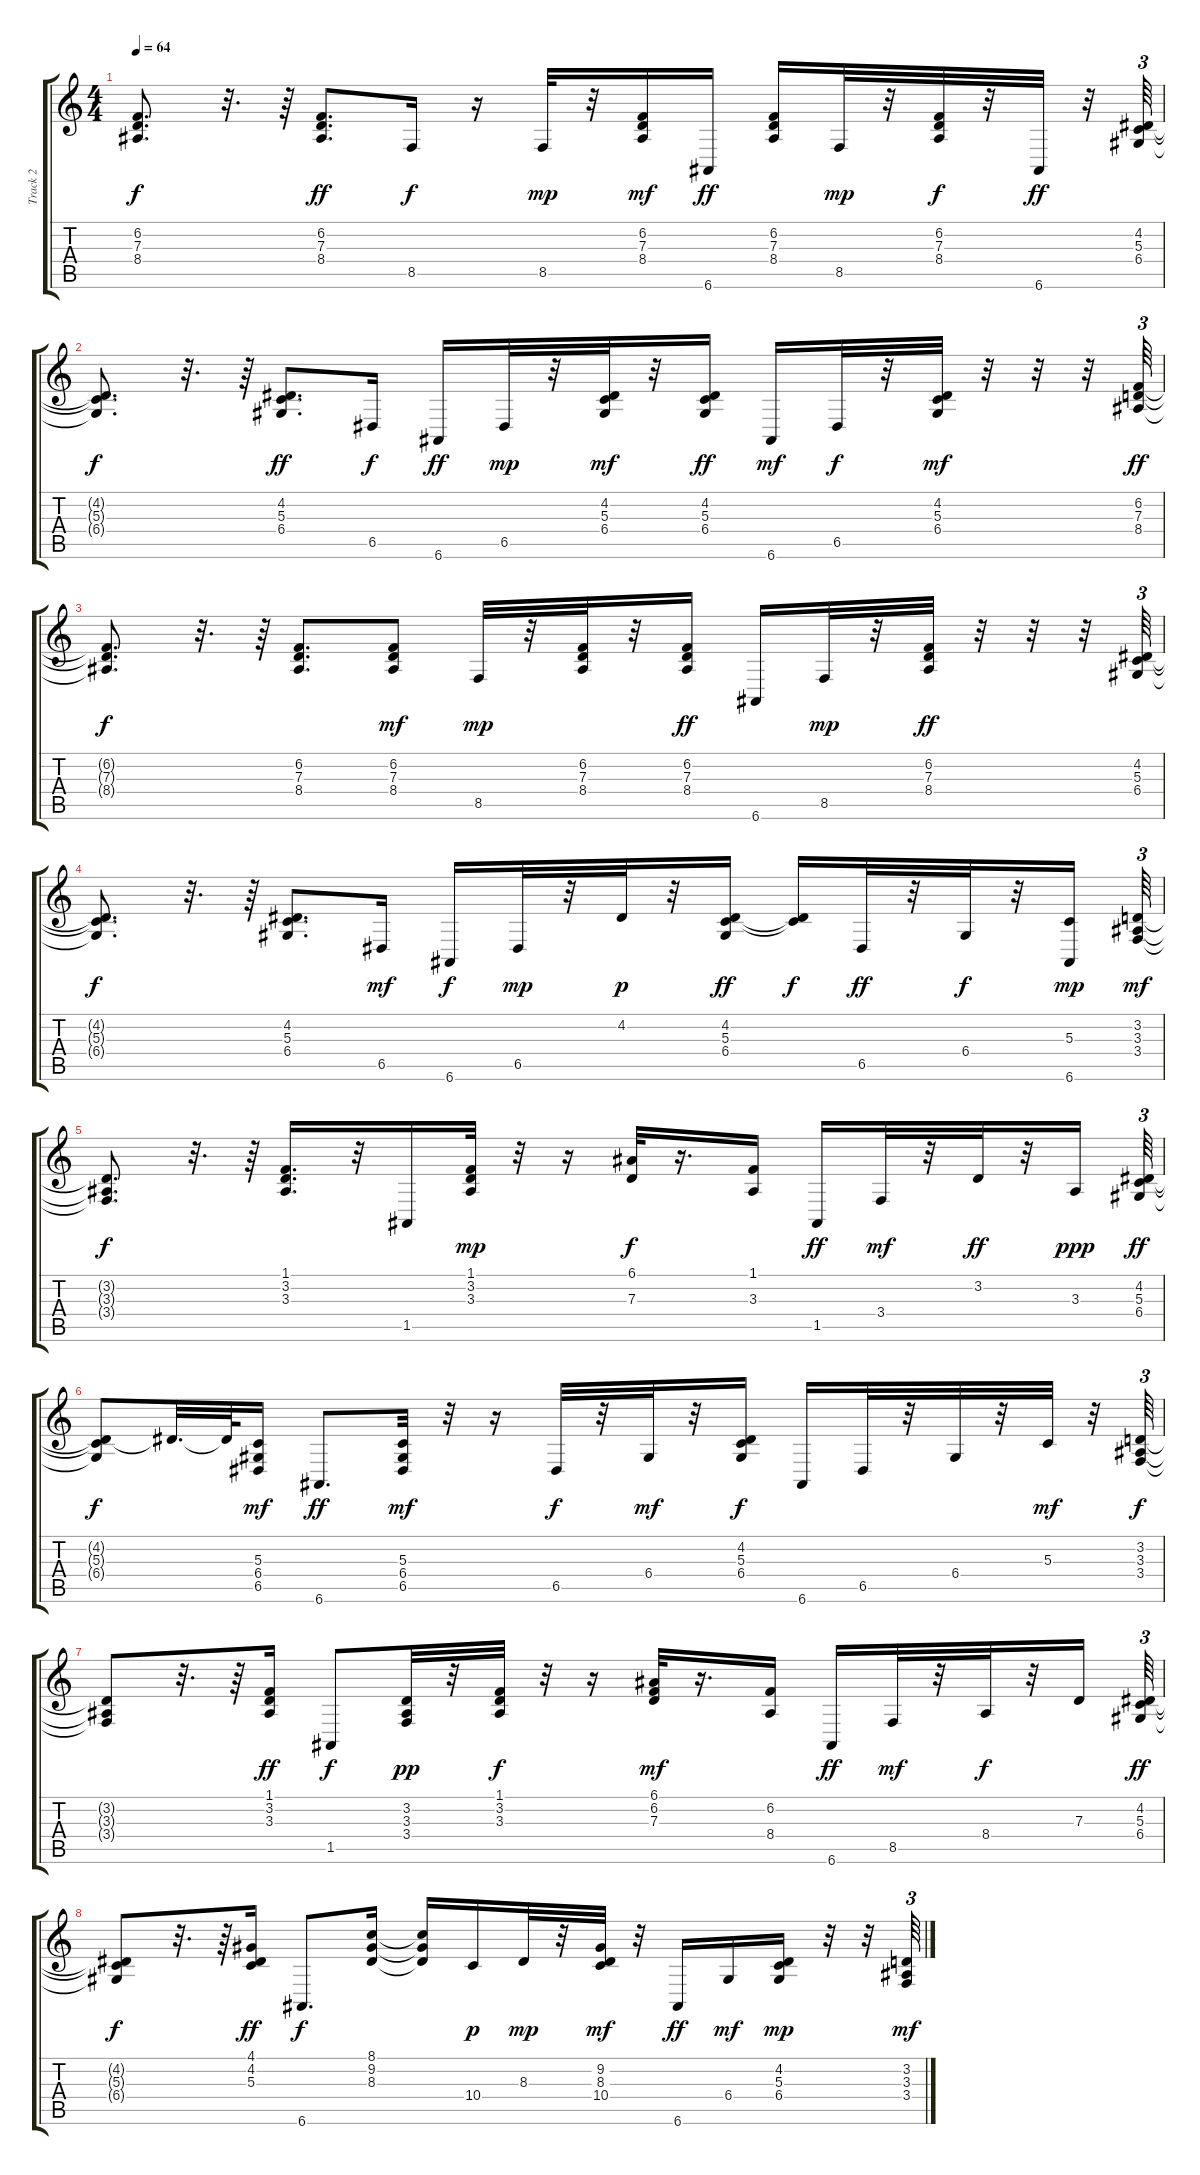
\track ("Track 2" "Track 2") {instrument electricpiano1}
\staff {score tabs}
\tuning (E4 B3 G3 D3 A2 E2) {hide}
\ts (4 4)
\tempo 64
\clef g2
\ks c
(6.2{t} 7.3{t} 8.4{t}).8{d dy f} r.32{d} r.64 (6.2 7.3 8.4).8{d dy ff} 8.5.16{dy f} r.16 8.5.32{dy mp} r.32 (6.2 7.3 8.4).16{dy mf} 6.6.16{dy ff} (6.2 7.3 8.4).16 8.5.32{dy mp} r.32 (6.2 7.3 8.4).32{dy f} r.32 6.6.32{dy ff} r.32 (4.2 5.3 6.4).64{tu (3 2)} |
(4.2{t} 5.3{t} 6.4{t}).8{d dy f} r.32{d} r.64 (4.2 5.3 6.4).8{d dy ff} 6.5.16{dy f} 6.6.16{dy ff} 6.5.32{dy mp} r.32 (4.2 5.3 6.4).32{dy mf} r.32 (4.2 5.3 6.4).16{dy ff} 6.6.16{dy mf} 6.5.32{dy f} r.32 (4.2 5.3 6.4).32{dy mf} r.32 r.32 r.32 (6.2 7.3 8.4).64{tu (3 2) dy ff} |
(6.2{t} 7.3{t} 8.4{t}).8{d dy f} r.32{d} r.64 (6.2 7.3 8.4).8{d} (6.2 7.3 8.4).8{dy mf} 8.5.32{dy mp} r.32 (6.2 7.3 8.4).32 r.32 (6.2 7.3 8.4).16{dy ff} 6.6.16 8.5.32{dy mp} r.32 (6.2 7.3 8.4).32{dy ff} r.32 r.32 r.32 (4.2 5.3 6.4).64{tu (3 2)} |
(4.2{t} 5.3{t} 6.4{t}).8{d dy f} r.32{d} r.64 (4.2 5.3 6.4).8{d} 6.5.16{dy mf} 6.6.16{dy f} 6.5.32{dy mp} r.32 4.2.32{dy p} r.32 (4.2 5.3 6.4).16{dy ff} (4.2{t} 5.3{t}).16{dy f} 6.5.32{dy ff} r.32 6.4.32{dy f} r.32 (5.3 6.6).16{dy mp} (3.2 3.3 3.4).64{tu (3 2) dy mf} |
(3.2{t} 3.3{t} 3.4{t}).8{d dy f} r.32{d} r.64 (1.1 3.2 3.3).16{d} r.32 1.5.16 (1.1 3.2 3.3).32{dy mp} r.32 r.16 (6.1 7.3).32{dy f} r.16{d} (1.1 3.3).16 1.5.16{dy ff} 3.4.32{dy mf} r.32 3.2.32{dy ff} r.32 3.3.16{dy ppp} (4.2 5.3 6.4).64{tu (3 2) dy ff} |
(4.2{t} 5.3{t} 6.4{t}).8{dy f} 4.2{t}.32{d} 4.2{t}.64 (5.3 6.4 6.5).16{dy mf} 6.6.8{d dy ff} (5.3 6.4 6.5).32{dy mf} r.32 r.16 6.5.32{dy f} r.32 6.4.32{dy mf} r.32 (4.2 5.3 6.4).16{dy f} 6.6.16 6.5.32 r.32 6.4.32 r.32 5.3.32{dy mf} r.32 (3.2 3.3 3.4).64{tu (3 2) dy f} |
(3.2{t} 3.3{t} 3.4{t}).8 r.32{d} r.64 (1.1 3.2 3.3).16{dy ff} 1.5.8{dy f} (3.2 3.3 3.4).32{dy pp} r.32 (1.1 3.2 3.3).32{dy f} r.32 r.16 (6.1 6.2 7.3).32{dy mf} r.16{d} (6.2 8.4).16 6.6.16{dy ff} 8.5.32{dy mf} r.32 8.4.32{dy f} r.32 7.3.16 (4.2 5.3 6.4).64{tu (3 2) dy ff} |
(4.2{t} 5.3{t} 6.4{t}).8{dy f} r.32{d} r.64 (4.1 4.2 5.3).16{dy ff} 6.6.8{d dy f} (8.1 9.2 8.3).16 (8.1{t} 9.2{t} 8.3{t}).16 10.4.16{dy p} 8.3.32{dy mp} r.32 (9.2 8.3 10.4).32{dy mf} r.32 6.6.16{dy ff} 6.4.16{dy mf} (4.2 5.3 6.4).16{dy mp} r.32 r.32 (3.2 3.3 3.4).64{tu (3 2) dy mf}
